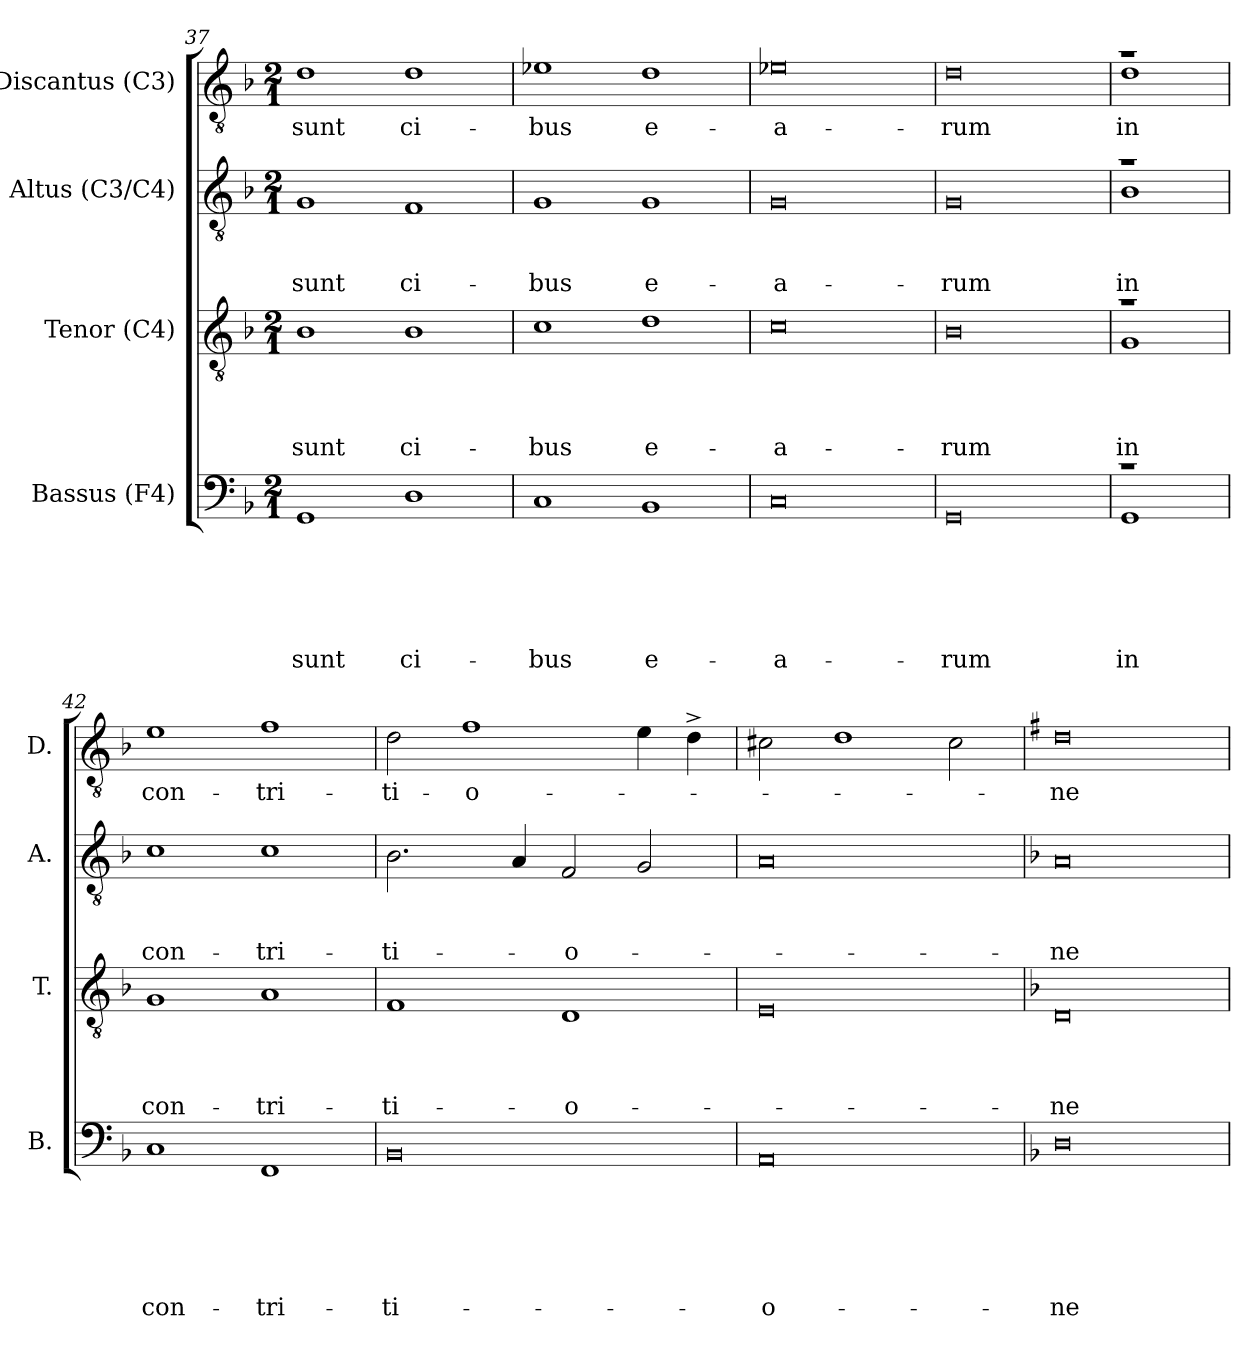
**kern	**text	**text	**text	**text	**text	**text	**kern	**text	**text	**text	**text	**kern	**text	**text	**text	**kern	**text
*part4	*part4	*part4	*part4	*part4	*part4	*part4	*part3	*part3	*part3	*part3	*part3	*part2	*part2	*part2	*part2	*part1	*part1
*staff4	*staff4	*staff4	*staff4	*staff4	*staff4	*staff4	*staff3	*staff3	*staff3	*staff3	*staff3	*staff2	*staff2	*staff2	*staff2	*staff1	*staff1
*I"Bassus (F4)	*	*	*	*	*	*	*I"Tenor (C4)	*	*	*	*	*I"Altus (C3/C4)	*	*	*	*I"Discantus (C3)	*
*I'B.	*	*	*	*	*	*	*I'T.	*	*	*	*	*I'A.	*	*	*	*I'D.	*
*clefF4	*	*	*	*	*	*	*clefGv2	*	*	*	*	*clefGv2	*	*	*	*clefGv2	*
*k[b-]	*	*	*	*	*	*	*k[b-]	*	*	*	*	*k[b-]	*	*	*	*k[b-]	*
*F:	*	*	*	*	*	*	*F:	*	*	*	*	*F:	*	*	*	*F:	*
*M2/1	*	*	*	*	*	*	*M2/1	*	*	*	*	*M2/1	*	*	*	*M2/1	*
=37	=37	=37	=37	=37	=37	=37	=37	=37	=37	=37	=37	=37	=37	=37	=37	=37	=37
!	!	!	!	!	!	!LO:LY:b	!	!	!	!	!LO:LY:b	!	!	!	!LO:LY:b	!	!LO:LY:b
1GG	.	.	.	.	.	sunt	1B-	.	.	.	sunt	1G	.	.	sunt	1d	sunt
!	!	!	!	!	!	!LO:LY:b	!	!	!	!	!LO:LY:b	!	!	!	!LO:LY:b	!	!LO:LY:b
1D	.	.	.	.	.	ci-	1B-	.	.	.	ci-	1F	.	.	ci-	1d	ci-
=38	=38	=38	=38	=38	=38	=38	=38	=38	=38	=38	=38	=38	=38	=38	=38	=38	=38
!	!	!	!	!	!	!LO:LY:b	!	!	!	!	!LO:LY:b	!	!	!	!LO:LY:b	!	!LO:LY:b
1C	.	.	.	.	.	-bus	1c	.	.	.	-bus	1G	.	.	-bus	1e-X	-bus
!	!	!	!	!	!	!LO:LY:b:rj	!	!	!	!	!LO:LY:b:rj	!	!	!	!LO:LY:b:rj	!	!LO:LY:b:rj
1BB-	.	.	.	.	.	e-	1d	.	.	.	e-	1G	.	.	e-	1d	e-
!!LO:PB:g=z
=39	=39	=39	=39	=39	=39	=39	=39	=39	=39	=39	=39	=39	=39	=39	=39	=39	=39
!	!	!	!	!	!	!LO:LY:b:rj	!	!	!	!	!LO:LY:b:rj	!	!	!	!LO:LY:b:rj	!	!LO:LY:b:rj
0C	.	.	.	.	.	-a-	0c	.	.	.	-a-	0G	.	.	-a-	0e-	-a-
=40	=40	=40	=40	=40	=40	=40	=40	=40	=40	=40	=40	=40	=40	=40	=40	=40	=40
!	!	!	!	!	!	!LO:LY:b	!	!	!	!	!LO:LY:b	!	!	!	!LO:LY:b	!	!LO:LY:b
0GG	.	.	.	.	.	-rum	0B-	.	.	.	-rum	0G	.	.	-rum	0d	-rum
=41	=41	=41	=41	=41	=41	=41	=41	=41	=41	=41	=41	=41	=41	=41	=41	=41	=41
*^	*	*	*	*	*	*	*	*	*	*	*	*	*	*	*	*	*
!	!	!	!	!	!	!	!LO:LY:b	!	!	!	!	!LO:LY:b	!	!	!	!LO:LY:b	!	!LO:LY:b
*	*	*	*	*	*	*	*	*^	*	*	*	*	*^	*	*	*	*^	*
1rc	1GG	.	.	.	.	.	in	1ra	1G	.	.	.	in	1ra	1B-	.	.	in	1ra	1d	in
=42	=42	=42	=42	=42	=42	=42	=42	=42	=42	=42	=42	=42	=42	=42	=42	=42	=42	=42	=42	=42	=42
!	!	!	!	!	!	!	!LO:LY:b	!	!	!	!	!	!LO:LY:b	!	!	!	!	!LO:LY:b	!	!	!LO:LY:b
*v	*v	*	*	*	*	*	*	*	*	*	*	*	*	*v	*v	*	*	*	*v	*v	*
*	*	*	*	*	*	*	*v	*v	*	*	*	*	*	*	*	*	*	*
1C	.	.	.	.	.	con-	1G	.	.	.	con-	1c	.	.	con-	1e	con-
!	!	!	!	!	!	!LO:LY:b	!	!	!	!	!LO:LY:b	!	!	!	!LO:LY:b	!	!LO:LY:b
1FF	.	.	.	.	.	-tri-	1A	.	.	.	-tri-	1c	.	.	-tri-	1f	-tri-
=43	=43	=43	=43	=43	=43	=43	=43	=43	=43	=43	=43	=43	=43	=43	=43	=43	=43
!	!	!	!	!	!	!LO:LY:b:rj	!	!	!	!	!LO:LY:b	!	!	!	!LO:LY:b	!	!LO:LY:b
0BB-	.	.	.	.	.	-ti-	1F	.	.	.	-ti-	2.B-\	.	.	-ti-	2d\	-ti-
!	!	!	!	!	!	!	!	!	!	!	!	!	!	!	!	!	!LO:LY:b:rj
.	.	.	.	.	.	.	.	.	.	.	.	.	.	.	.	1f	-o-
.	.	.	.	.	.	.	.	.	.	.	.	4A/	.	.	.	.	.
!	!	!	!	!	!	!	!	!	!	!	!LO:LY:b:rj	!	!	!	!LO:LY:b	!	!
.	.	.	.	.	.	.	1D	.	.	.	-o-	2F/	.	.	-o-	.	.
.	.	.	.	.	.	.	.	.	.	.	.	2G/	.	.	.	4e\	.
.	.	.	.	.	.	.	.	.	.	.	.	.	.	.	.	4d^>\	.
=44	=44	=44	=44	=44	=44	=44	=44	=44	=44	=44	=44	=44	=44	=44	=44	=44	=44
!	!	!	!	!	!	!LO:LY:b:rj	!	!	!	!	!	!	!	!	!	!	!
0AA	.	.	.	.	.	-o-	0E	.	.	.	.	0A	.	.	.	2c#\	.
.	.	.	.	.	.	.	.	.	.	.	.	.	.	.	.	1d	.
.	.	.	.	.	.	.	.	.	.	.	.	.	.	.	.	2c#\	.
=45	=45	=45	=45	=45	=45	=45	=45	=45	=45	=45	=45	=45	=45	=45	=45	=45	=45
*	*	*	*	*	*	*	*	*	*	*	*	*	*	*	*	*k[f#]	*
*	*	*	*	*	*	*	*	*	*	*	*	*	*	*	*	*G:	*
!	!	!	!	!	!	!LO:LY:b:rj	!	!	!	!	!LO:LY:b:rj	!	!	!	!LO:LY:b:rj	!	!LO:LY:b:rj
0D	.	.	.	.	.	-ne	0D	.	.	.	-ne	0A	.	.	-ne	0d	-ne
=	=	=	=	=	=	=	=	=	=	=	=	=	=	=	=	=	=
*-	*-	*-	*-	*-	*-	*-	*-	*-	*-	*-	*-	*-	*-	*-	*-	*-	*-
